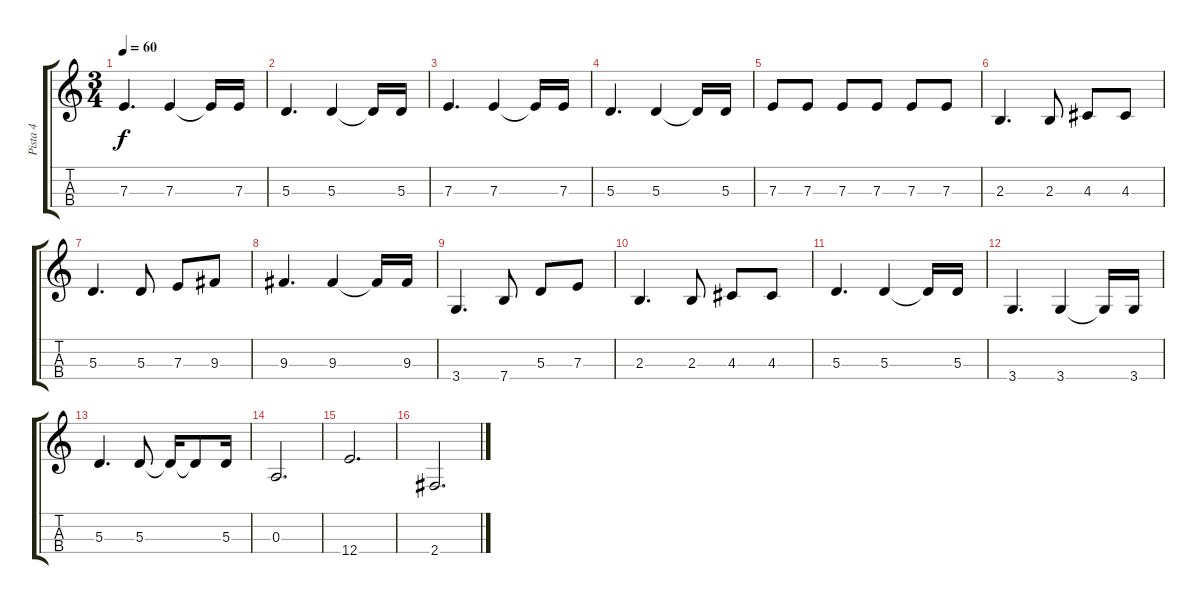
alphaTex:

\track ("Pista 4" "Pista 4") {instrument electricbasspick}
\staff {score tabs}
\tuning (G3 D3 A2 E2) {hide}
\ts (3 4)
\tempo 60
\clef g2
\ks c
7.3.4{d dy f} 7.3.4 7.3{t}.16 7.3.16 |
5.3.4{d} 5.3.4 5.3{t}.16 5.3.16 |
7.3.4{d} 7.3.4 7.3{t}.16 7.3.16 |
5.3.4{d} 5.3.4 5.3{t}.16 5.3.16 |
7.3.8 7.3.8 7.3.8 7.3.8 7.3.8 7.3.8 |
2.3.4{d} 2.3.8 4.3.8 4.3.8 |
5.3.4{d} 5.3.8 7.3.8 9.3.8 |
9.3.4{d} 9.3.4 9.3{t}.16 9.3.16 |
3.4.4{d} 7.4.8 5.3.8 7.3.8 |
2.3.4{d} 2.3.8 4.3.8 4.3.8 |
5.3.4{d} 5.3.4 5.3{t}.16 5.3.16 |
3.4.4{d} 3.4.4 3.4{t}.16 3.4.16 |
5.3.4{d} 5.3.8 5.3{t}.16 5.3{t}.8 5.3.16 |
0.3.2{d} |
12.4.2{d} |
2.4.2{d}
